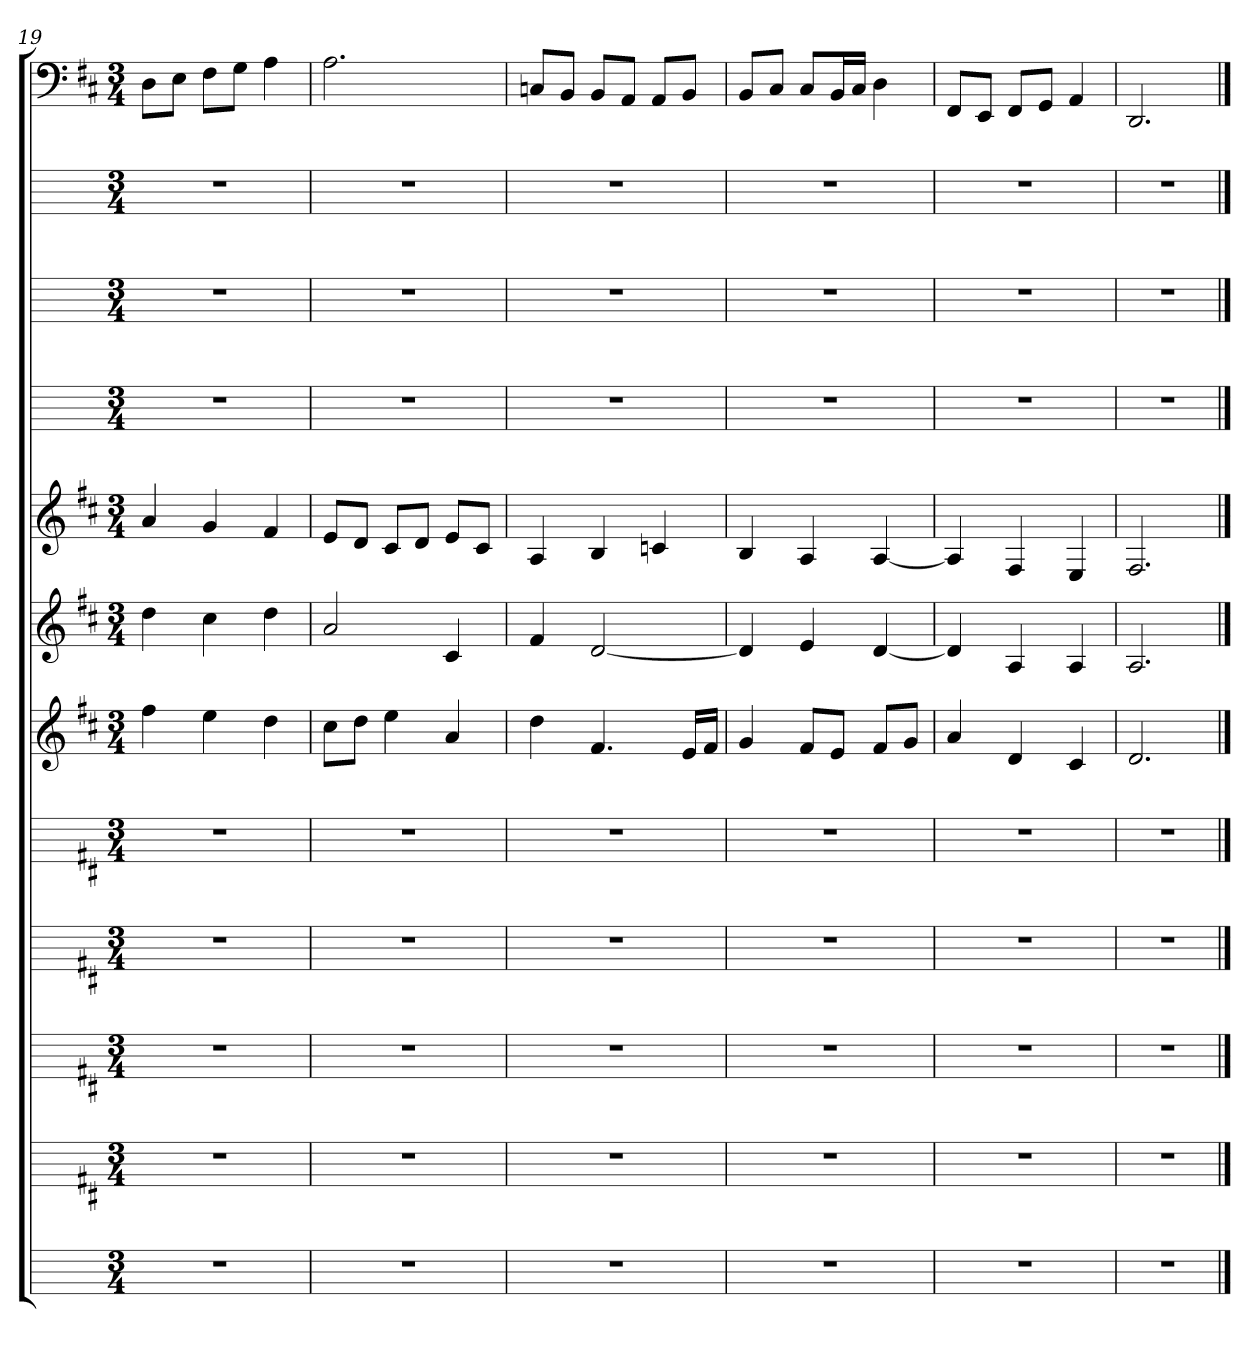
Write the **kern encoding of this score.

**kern	**kern	**kern	**kern	**kern	**kern	**kern	**kern	**kern	**kern	**kern	**kern
*part12	*part11	*part10	*part9	*part8	*part7	*part6	*part5	*part4	*part3	*part2	*part1
*staff12	*staff11	*staff10	*staff9	*staff8	*staff7	*staff6	*staff5	*staff4	*staff3	*staff2	*staff1
*k[]	*k[f#c#]	*k[f#c#]	*k[f#c#]	*k[f#c#]	*k[f#c#]	*k[f#c#]	*k[f#c#]	*k[]	*k[]	*k[]	*k[f#c#]
*M3/4	*M3/4	*M3/4	*M3/4	*M3/4	*M3/4	*M3/4	*M3/4	*M3/4	*M3/4	*M3/4	*M3/4
=19	=19	=19	=19	=19	=19	=19	=19	=19	=19	=19	=19
2.r	2.r	2.r	2.r	2.r	4ff#	4dd	4a	2.r	2.r	2.r	8DL
.	.	.	.	.	.	.	.	.	.	.	8EJ
.	.	.	.	.	4ee	4cc#	4g	.	.	.	8F#L
.	.	.	.	.	.	.	.	.	.	.	8GJ
.	.	.	.	.	4dd	4dd	4f#	.	.	.	4A
=20	=20	=20	=20	=20	=20	=20	=20	=20	=20	=20	=20
2.r	2.r	2.r	2.r	2.r	8cc#L	2a	8eL	2.r	2.r	2.r	2.A
.	.	.	.	.	8ddJ	.	8dJ	.	.	.	.
.	.	.	.	.	4ee	.	8c#L	.	.	.	.
.	.	.	.	.	.	.	8dJ	.	.	.	.
.	.	.	.	.	4a	4c#	8eL	.	.	.	.
.	.	.	.	.	.	.	8c#J	.	.	.	.
=21	=21	=21	=21	=21	=21	=21	=21	=21	=21	=21	=21
2.r	2.r	2.r	2.r	2.r	4dd	4f#	4A	2.r	2.r	2.r	8CnL
.	.	.	.	.	.	.	.	.	.	.	8BBJ
.	.	.	.	.	4.f#	[2d	4B	.	.	.	8BBL
.	.	.	.	.	.	.	.	.	.	.	8AAJ
.	.	.	.	.	.	.	4cn	.	.	.	8AAL
.	.	.	.	.	16eLL	.	.	.	.	.	8BBJ
.	.	.	.	.	16f#JJ	.	.	.	.	.	.
=22	=22	=22	=22	=22	=22	=22	=22	=22	=22	=22	=22
2.r	2.r	2.r	2.r	2.r	4g	4d]	4B	2.r	2.r	2.r	8BBL
.	.	.	.	.	.	.	.	.	.	.	8C#J
.	.	.	.	.	8f#L	4e	4A	.	.	.	8C#L
.	.	.	.	.	8eJ	.	.	.	.	.	16BBL
.	.	.	.	.	.	.	.	.	.	.	16C#JJ
.	.	.	.	.	8f#L	[4d	[4A	.	.	.	4D
.	.	.	.	.	8gJ	.	.	.	.	.	.
=23	=23	=23	=23	=23	=23	=23	=23	=23	=23	=23	=23
2.r	2.r	2.r	2.r	2.r	4a	4d]	4A]	2.r	2.r	2.r	8FF#L
.	.	.	.	.	.	.	.	.	.	.	8EEJ
.	.	.	.	.	4d	4A	4F#	.	.	.	8FF#L
.	.	.	.	.	.	.	.	.	.	.	8GGJ
.	.	.	.	.	4c#	4A	4E	.	.	.	4AA
=24	=24	=24	=24	=24	=24	=24	=24	=24	=24	=24	=24
2.r	2.r	2.r	2.r	2.r	2.d	2.A	2.F#	2.r	2.r	2.r	2.DD
==	==	==	==	==	==	==	==	==	==	==	==
*-	*-	*-	*-	*-	*-	*-	*-	*-	*-	*-	*-
